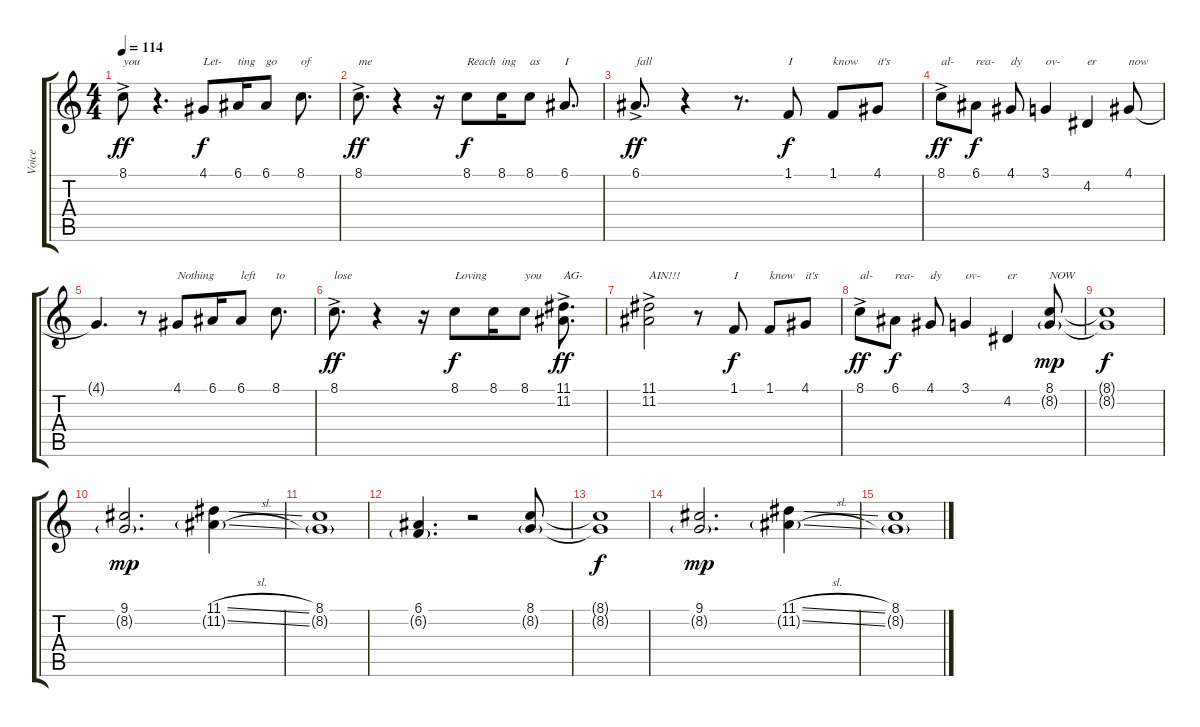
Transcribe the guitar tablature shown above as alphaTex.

\track ("Voice" "Voice") {instrument oboe}
\staff {score tabs}
\tuning (E4 B3 G3 D3 A2 E2) {hide}
\ts (4 4)
\tempo 114
\clef g2
\ks c
8.1{ac}.8{txt "you" dy ff} r.4{d} 4.1.8{txt "Let-" dy f} 6.1.16{txt "ting"} 6.1.8{txt "go"} 8.1.8{d txt "of"} |
8.1{ac}.8{d txt "me" dy ff} r.4 r.16 8.1.8{txt "Reach" dy f} 8.1.16{txt "ing"} 8.1.8{txt "as"} 6.1.8{d txt "I"} |
6.1{ac}.8{d txt "fall" dy ff} r.4 r.8{d} 1.1.8{txt "I" dy f} 1.1.8{txt "know"} 4.1.8{txt "it's"} |
8.1{ac}.8{txt "al-" dy ff} 6.1.8{txt "rea-" dy f} 4.1.8{txt "dy"} 3.1.4{txt "ov-"} 4.2.4{txt "er"} 4.1.8{txt "now"} |
4.1{t}.4{d} r.8 4.1.8{txt "Nothing"} 6.1.16 6.1.8{txt "left"} 8.1.8{d txt "to"} |
8.1{ac}.8{d txt "lose" dy ff} r.4 r.16 8.1.8{txt "Loving" dy f} 8.1.16 8.1.8{txt "you"} (11.1{ac} 11.2).8{d txt "AG-" dy ff} |
(11.1{ac} 11.2).2{txt "AIN!!!"} r.8 1.1.8{txt "I" dy f} 1.1.8{txt "know"} 4.1.8{txt "it's"} |
8.1{ac}.8{txt "al-" dy ff} 6.1.8{txt "rea-" dy f} 4.1.8{txt "dy"} 3.1.4{txt "ov-"} 4.2.4{txt "er"} (8.1 8.2{g}).8{txt "NOW" dy mp} |
(8.1{t} 8.2{t}).1{dy f} |
(9.1 8.2{g}).2{d dy mp} (11.1{sl} 11.2{sl g}).4 |
(8.1 8.2{g}).1 |
(6.1 6.2{g}).4{d} r.2 (8.1 8.2{g}).8 |
(8.1{t} 8.2{t}).1{dy f} |
(9.1 8.2{g}).2{d dy mp} (11.1{sl} 11.2{sl g}).4 |
(8.1 8.2{g}).1
